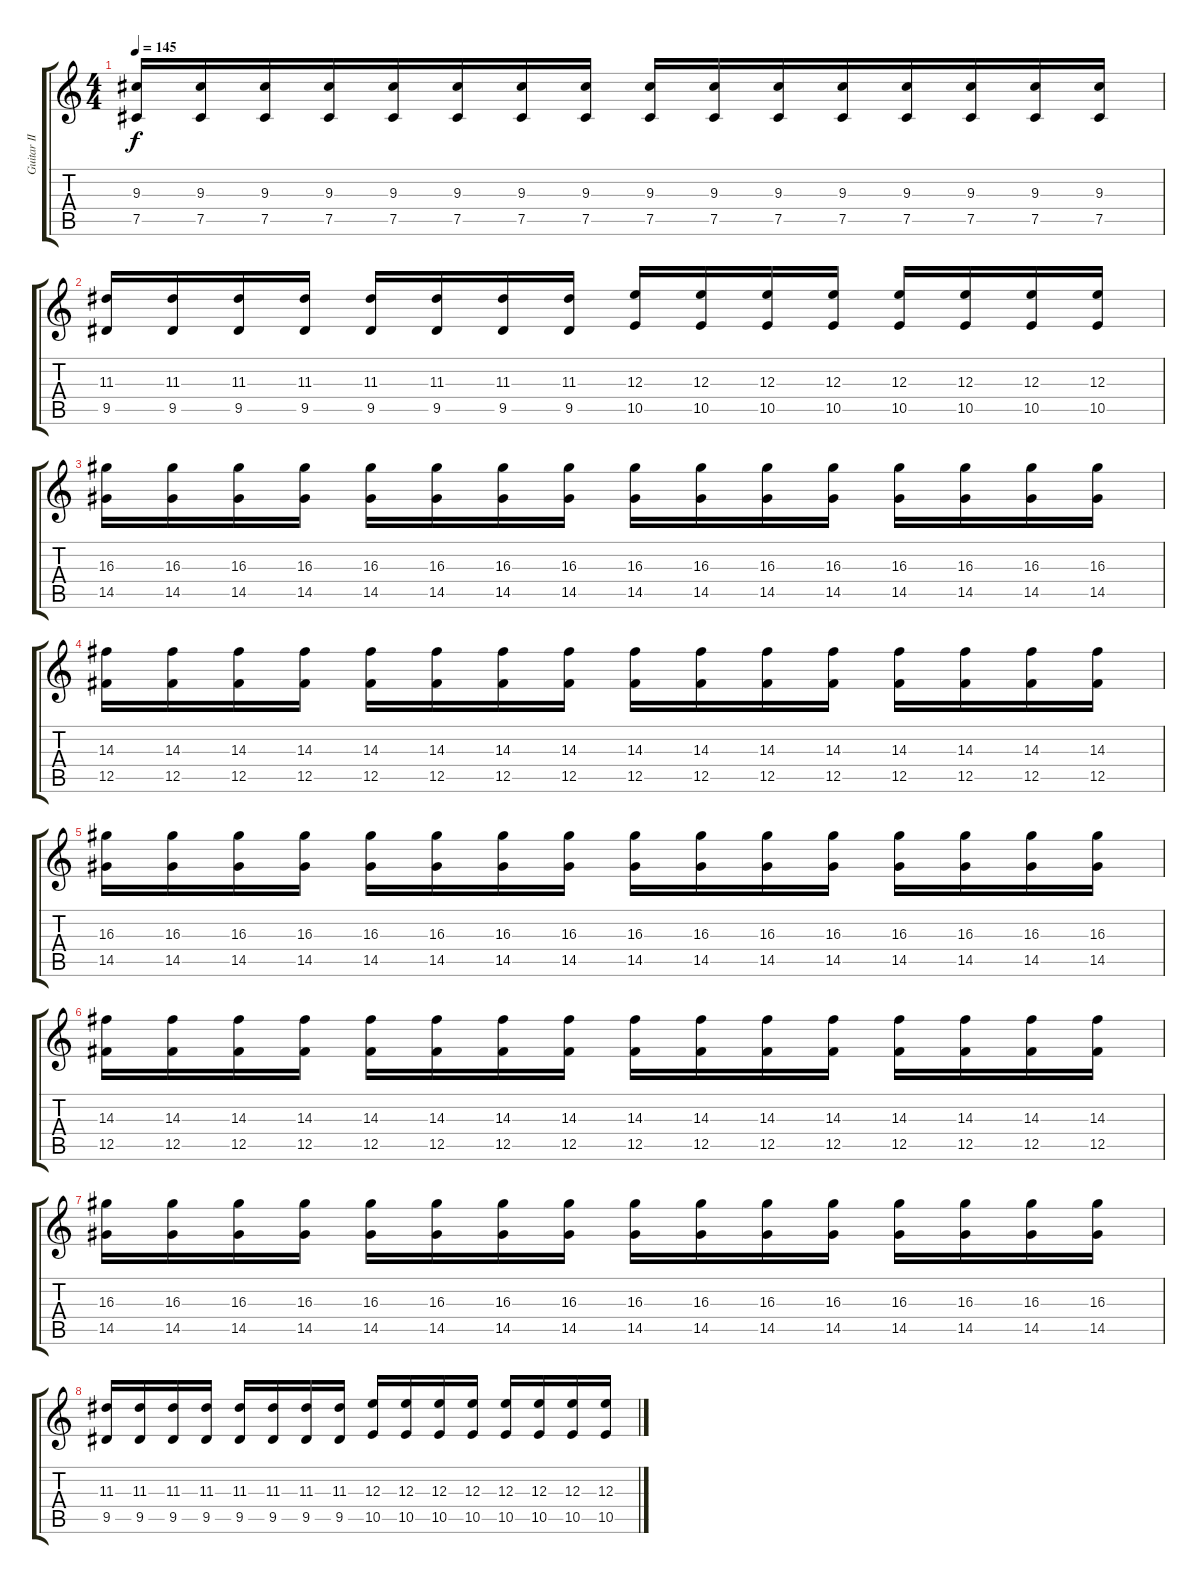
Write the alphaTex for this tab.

\track ("Guitar II" "Guitar II") {instrument overdrivenguitar}
\staff {score tabs}
\tuning (Db4 Ab3 E3 B2 Gb2 B1) {hide}
\ts (4 4)
\tempo 145
\clef g2
\ks c
(9.3 7.5).16{dy f beam merge} (9.3 7.5).16 (9.3 7.5).16 (9.3 7.5).16{beam merge} (9.3 7.5).16{beam merge} (9.3 7.5).16{beam merge} (9.3 7.5).16{beam merge} (9.3 7.5).16 (9.3 7.5).16{beam merge} (9.3 7.5).16{beam merge} (9.3 7.5).16 (9.3 7.5).16{beam merge} (9.3 7.5).16{beam merge} (9.3 7.5).16 (9.3 7.5).16{beam merge} (9.3 7.5).16 |
(11.3 9.5).16 (11.3 9.5).16 (11.3 9.5).16 (11.3 9.5).16 (11.3 9.5).16 (11.3 9.5).16 (11.3 9.5).16 (11.3 9.5).16 (12.3 10.5).16 (12.3 10.5).16 (12.3 10.5).16 (12.3 10.5).16 (12.3 10.5).16 (12.3 10.5).16 (12.3 10.5).16 (12.3 10.5).16 |
(16.3 14.5).16 (16.3 14.5).16 (16.3 14.5).16 (16.3 14.5).16 (16.3 14.5).16 (16.3 14.5).16 (16.3 14.5).16 (16.3 14.5).16 (16.3 14.5).16 (16.3 14.5).16 (16.3 14.5).16 (16.3 14.5).16 (16.3 14.5).16 (16.3 14.5).16 (16.3 14.5).16 (16.3 14.5).16 |
(14.3 12.5).16 (14.3 12.5).16 (14.3 12.5).16 (14.3 12.5).16 (14.3 12.5).16 (14.3 12.5).16 (14.3 12.5).16 (14.3 12.5).16 (14.3 12.5).16 (14.3 12.5).16 (14.3 12.5).16 (14.3 12.5).16 (14.3 12.5).16 (14.3 12.5).16 (14.3 12.5).16 (14.3 12.5).16 |
(16.3 14.5).16 (16.3 14.5).16 (16.3 14.5).16 (16.3 14.5).16 (16.3 14.5).16 (16.3 14.5).16 (16.3 14.5).16 (16.3 14.5).16 (16.3 14.5).16 (16.3 14.5).16 (16.3 14.5).16 (16.3 14.5).16 (16.3 14.5).16 (16.3 14.5).16 (16.3 14.5).16 (16.3 14.5).16 |
(14.3 12.5).16 (14.3 12.5).16 (14.3 12.5).16 (14.3 12.5).16 (14.3 12.5).16 (14.3 12.5).16 (14.3 12.5).16 (14.3 12.5).16 (14.3 12.5).16 (14.3 12.5).16 (14.3 12.5).16 (14.3 12.5).16 (14.3 12.5).16 (14.3 12.5).16 (14.3 12.5).16 (14.3 12.5).16 |
(16.3 14.5).16 (16.3 14.5).16 (16.3 14.5).16 (16.3 14.5).16 (16.3 14.5).16 (16.3 14.5).16 (16.3 14.5).16 (16.3 14.5).16 (16.3 14.5).16 (16.3 14.5).16 (16.3 14.5).16 (16.3 14.5).16 (16.3 14.5).16 (16.3 14.5).16 (16.3 14.5).16 (16.3 14.5).16 |
(11.3 9.5).16 (11.3 9.5).16 (11.3 9.5).16 (11.3 9.5).16 (11.3 9.5).16 (11.3 9.5).16 (11.3 9.5).16 (11.3 9.5).16 (12.3 10.5).16 (12.3 10.5).16 (12.3 10.5).16 (12.3 10.5).16 (12.3 10.5).16 (12.3 10.5).16 (12.3 10.5).16 (12.3 10.5).16
